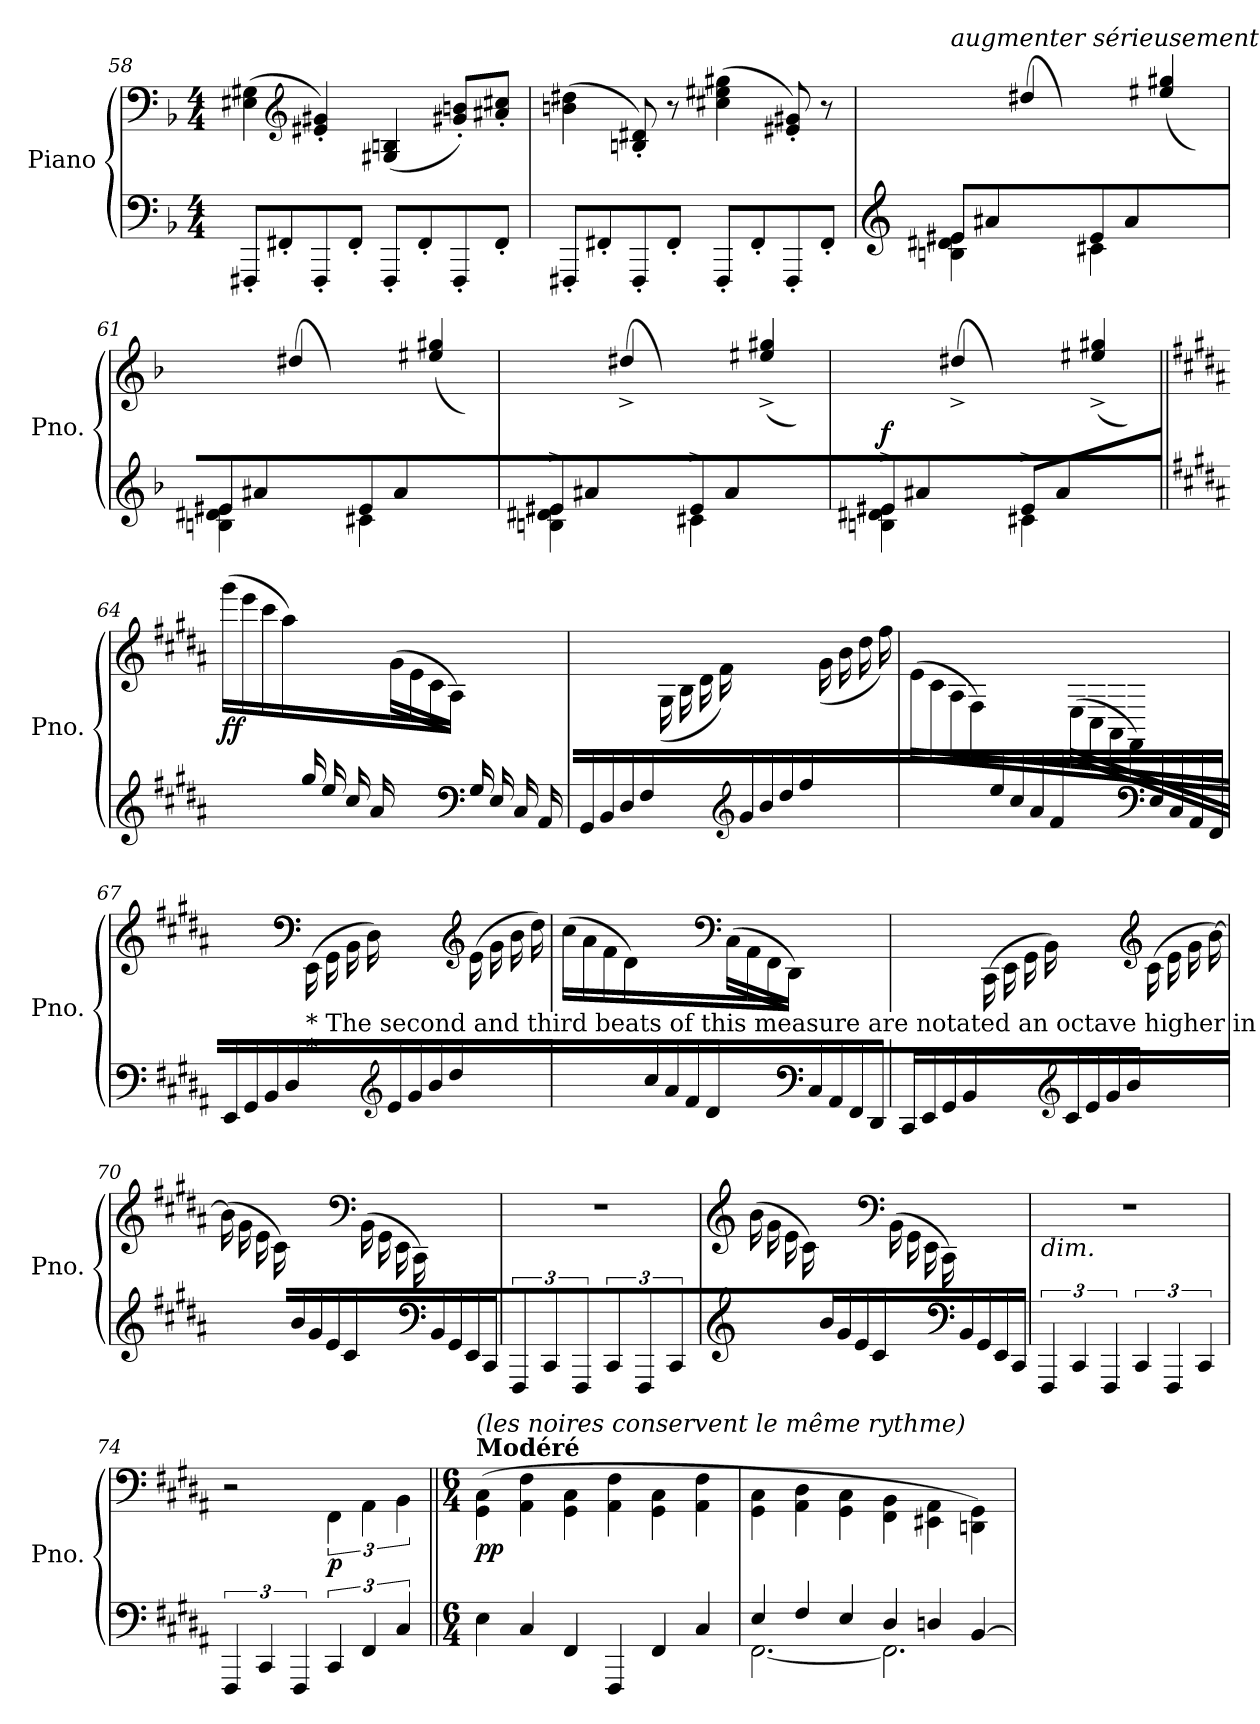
**kern	**kern	**dynam
*part1	*part1	*part1
*staff2	*staff1	*staff1/2
*I"Piano	*	*
*I'Pno.	*	*
!!LO:PB:g=z
*clefF4	*clefF4	*
*k[b-]	*k[b-]	*
*M4/4	*M4/4	*
=58	=58	=58
8FFF#X'/L	(>4E#X\ 4G#X\	.
8FF#X'/	.	.
*	*clefG2	*
8FFF#'/	4e#X/' 4g#X/')	.
8FF#'/J	.	.
8FFF#'/L	(<4G#X/ 4Bn/	.
8FF#'/	.	.
8FFF#'/	8g#X/' 8bn/'L)	.
8FF#'/J	8a#X/' 8cc#X/'J	.
=59	=59	=59
8FFF#X'/L	(>4bn\ 4dd#X\	.
8FF#X'/	.	.
8FFF#'/	8Bn/' 8d#X/')	.
8FF#'/J	8r	.
8FFF#'/L	(>4cc#X\ 4ee#X\ 4gg#X\	.
8FF#'/	.	.
8FFF#'/	8e#X/' 8g#X/')	.
8FF#'/J	8r	.
=60	=60	=60
*clefG2	*	*
*^	*^	*
*	*	*	*^	*
!	!	!LO:TX:i:t=augmenter sérieusement	!	!	!
4Bn\ 4d#X\ 4e#X\	8e#X/L	1ryy	4ryy	4ryy	.
.	8a#X/	.	.	.	.
4ryy	4ryy	.	4dd#X/	(<8dd#\	.
.	.	.	.	8g#X\J)	.
4c#X\	8e#/L	.	4ryy	4ryy	.
.	8a#/	.	.	.	.
4ryy	4ryy	.	(>4ee#X/ 4gg#X/	8cc#X\	.
.	.	.	.	8g#\J)	.
!!LO:LB:g=z	!!	!!
=61	=61	=61	=61	=61	=61
4Bn\ 4d#X\ 4e#X\	8e#X/L	1ryy	4ryy	4ryy	.
.	8a#X/	.	.	.	.
4ryy	4ryy	.	4dd#X/	(<8dd#\	.
.	.	.	.	8g#X\J)	.
4c#X\	8e#/L	.	4ryy	4ryy	.
.	8a#/	.	.	.	.
4ryy	4ryy	.	(>4ee#X/ 4gg#X/	8cc#X\	.
.	.	.	.	8g#\J)	.
=62	=62	=62	=62	=62	=62
4Bn\^ 4d#X\^ 4e#X\^	8e#X/L	1ryy	4ryy	4ryy	.
.	8a#X/	.	.	.	.
4ryy	4ryy	.	4dd#X^/	(<8dd#\	.
.	.	.	.	8g#X\J)	.
4c#X^\	8e#/L	.	4ryy	4ryy	.
.	8a#/	.	.	.	.
4ryy	4ryy	.	(>4ee#X/^ 4gg#X/^	8cc#X\	.
.	.	.	.	8g#\J)	.
=63	=63	=63	=63	=63	=63
!	!	!	!	!	!LO:DY:b
4Bn\^ 4d#X\^ 4e#X\^	8e#X/L	1ryy	4ryy	4ryy	f
.	8a#X/	.	.	.	.
4ryy	4ryy	.	4dd#X^/	(<8dd#\	.
.	.	.	.	8g#X\J)	.
4c#X^\	8e#/L	.	4ryy	4ryy	.
.	8a#/	.	.	.	.
4ryy	4ryy	.	(>4ee#X/^ 4gg#X/^	8cc#X\	.
.	.	.	.	8g#\J)	.
*	*	*v	*v	*v	*
!!LO:LB:g=z
=64||	=64||	=64||	=64||
*k[f#c#g#d#a#]	*	*k[f#c#g#d#a#]	*
*	*	*^	*
*	*	*	*^	*
!	!	!LO:TX:a:t=Ici les harpes imitent à s'y méprende les paons faisant la roue, ou les paons imitent les harpes	!	!	!
!	!	!LO:TX:a:t=(comme il vous plaira!) et le ciel redevient compatissant aux toilettes claires.**	!	!	!
!	!	!LO:TX:t=** In bright colthing	!	!	!
!	!	!	!	!	!LO:DY:b
*	*	*v	*v	*v	*
4ryy	4ryy	(>16ggg#\LL	ff
.	.	16eee\	.
.	.	16ccc#\	.
.	.	16aa#\)	.
16gg#/	4ryy	4ryy	.
16ee/	.	.	.
16cc#/	.	.	.
16a#/JJ	.	.	.
4ryy	4ryy	(>16g#\LL	.
.	.	16e\	.
.	.	16c#\	.
.	.	16A#\)	.
*clefF4	*	*	*
16G#/	4ryy	4ryy	.
16E/	.	.	.
16C#/	.	.	.
16AA#/JJ	.	.	.
*v	*v	*	*
=65	=65	=65
*	*^	*
16GG#/LL	1ryy	4ryy	.
16BB/	.	.	.
16D#/	.	.	.
16F#/	.	.	.
4ryy	.	(>16G#\	.
.	.	16B\	.
.	.	16d#\	.
.	.	16f#\JJ)	.
*clefG2	*	*	*
16g#/LL	.	4ryy	.
16b/	.	.	.
16dd#/	.	.	.
16ff#/	.	.	.
*	*8va	*	*
4ryy	.	(>16gg#\	.
.	.	16bb\	.
.	.	16ddd#\	.
.	.	16fff#\JJ)	.
*	*v	*v	*
!!LO:PB:g=z
=66	=66	=66
*^	*	*
4ryy	4ryy	(>16ee\LL	.
.	.	16cc#\	.
.	.	16a#\	.
.	.	16f#\)	.
16ee/	4ryy	4ryy	.
16cc#/	.	.	.
16a#/	.	.	.
16f#/JJ	.	.	.
*X8va	*	*	*
4ryy	4ryy	(>16e\LL	.
.	.	16c#\	.
.	.	16A#\	.
.	.	16F#\)	.
*clefF4	*	*	*
16E/	4ryy	4ryy	.
16C#/	.	.	.
16AA#/	.	.	.
16FF#/JJ	.	.	.
*v	*v	*	*
=67	=67	=67
*	*^	*
16EE/LL	4ryy	4ryy	.
16GG#/	.	.	.
16BB/	.	.	.
16D#/	.	.	.
*	*clefF4	*	*
!LO:TX:t=*	!	!	!
!LO:TX:t=* The second and third beats of this measure are notated an octave higher in the manuscript	!	!	!
4ryy	4ryy	(>16E\	.
.	.	16G#\	.
.	.	16B\	.
.	.	16d#\JJ)	.
*clefG2	*	*	*
16e/LL	4ryy	4ryy	.
16g#/	.	.	.
16b/	.	.	.
16dd#/	.	.	.
*	*clefG2	*	*
4ryy	4ryy	(>16ee\	.
.	.	16gg#\	.
.	.	16bb\	.
.	.	16ddd#\JJ)	.
*	*v	*v	*
!!LO:PB:g=z
=68	=68	=68
*^	*	*
4ryy	4ryy	(>16ccc#\LL	.
.	.	16aa#\	.
.	.	16ff#\	.
.	.	16dd#\)	.
16cc#/	4ryy	4ryy	.
16a#/	.	.	.
16f#/	.	.	.
16d#/JJ	.	.	.
*	*	*clefF4	*
4ryy	4ryy	(>16c#\LL	.
.	.	16A#\	.
.	.	16F#\	.
.	.	16D#\)	.
*clefF4	*	*	*
16C#/	4ryy	4ryy	.
16AA#/	.	.	.
16FF#/	.	.	.
16DD#/JJ	.	.	.
*v	*v	*	*
=69	=69	=69
*	*^	*
16CC#/LL	4ryy	4ryy	.
16EE/	.	.	.
16GG#/	.	.	.
16BB/	.	.	.
4ryy	4ryy	(>16C#\	.
.	.	16E\	.
.	.	16G#\	.
.	.	16B\JJ)	.
*clefG2	*	*	*
16c#/LL	4ryy	4ryy	.
16e/	.	.	.
16g#/	.	.	.
16b/	.	.	.
*	*clefG2	*	*
4ryy	4ryy	(>16cc#\	.
.	.	16ee\	.
.	.	16gg#\	.
.	.	[16bb\JJ)	.
*	*v	*v	*
!!LO:LB:g=z
=70	=70	=70
*^	*	*
4ryy	4ryy	(>16bb\LL]	.
.	.	16gg#\	.
.	.	16ee\	.
.	.	16cc#\)	.
16b/	4ryy	4ryy	.
16g#/	.	.	.
16e/	.	.	.
16c#/JJ	.	.	.
*	*	*clefF4	*
4ryy	4ryy	(>16B\LL	.
.	.	16G#\	.
.	.	16E\	.
.	.	16C#\)	.
*clefF4	*	*	*
16BB/	4ryy	4ryy	.
16GG#/	.	.	.
16EE/	.	.	.
16CC#/JJ	.	.	.
*v	*v	*	*
=71	=71	=71
6FFF#/	1r	.
6CC#/	.	.
6FFF#/	.	.
6CC#/	.	.
6FFF#/	.	.
6CC#/	.	.
!!LO:LB:g=z
=72	=72	=72
*clefG2	*clefG2	*
*^	*	*
4ryy	4ryy	(>16bb\LL	.
.	.	16gg#\	.
.	.	16ee\	.
.	.	16cc#\)	.
16b/	4ryy	4ryy	.
16g#/	.	.	.
16e/	.	.	.
16c#/JJ	.	.	.
*	*	*clefF4	*
4ryy	4ryy	(>16B\LL	.
.	.	16G#\	.
.	.	16E\	.
.	.	16C#\)	.
*clefF4	*	*	*
16BB/	4ryy	4ryy	.
16GG#/	.	.	.
16EE/	.	.	.
16CC#/JJ	.	.	.
*v	*v	*	*
=73	=73	=73
!	!LO:TX:b:i:t=dim.	!
6FFF#/	1r	.
6CC#/	.	.
6FFF#/	.	.
6CC#/	.	.
6FFF#/	.	.
6CC#/	.	.
=74	=74	=74
6FFF#/	2r	.
6CC#/	.	.
6FFF#/	.	.
!	!	!LO:DY:b
6CC#/	6F#\	p
6FF#/	6A#\	.
6C#/	6B\	.
!!LO:LB:g=z
=75||	=75||	=75||
*M6/4	*M6/4	*
!	!LO:TX:a:B:t=Modéré	!
!	!LO:TX:i:t=(les noires conservent le même rythme)	!
!	!	!LO:DY:b
4E\	(>4G#\ 4c#\	pp
4C#/	4A#\ 4f#\	.
4FF#/	4G#\ 4c#\	.
4FFF#/	4A#\ 4f#\	.
4FF#/	4G#\ 4c#\	.
4C#/	4A#\ 4f#\	.
=76	=76	=76
*^	*	*
4E/	[2.FF#\	4G#\ 4c#\	.
4F#/	.	4A#\ 4d#\	.
4E/	.	4G#\ 4c#\	.
4D#/	2.FF#\]	4F#\ 4B\	.
4Dn/	.	4E#X\ 4A#\	.
[4BB/	.	4Dn\ 4G#\)	.
*v	*v	*	*
=	=	=
*-	*-	*-
